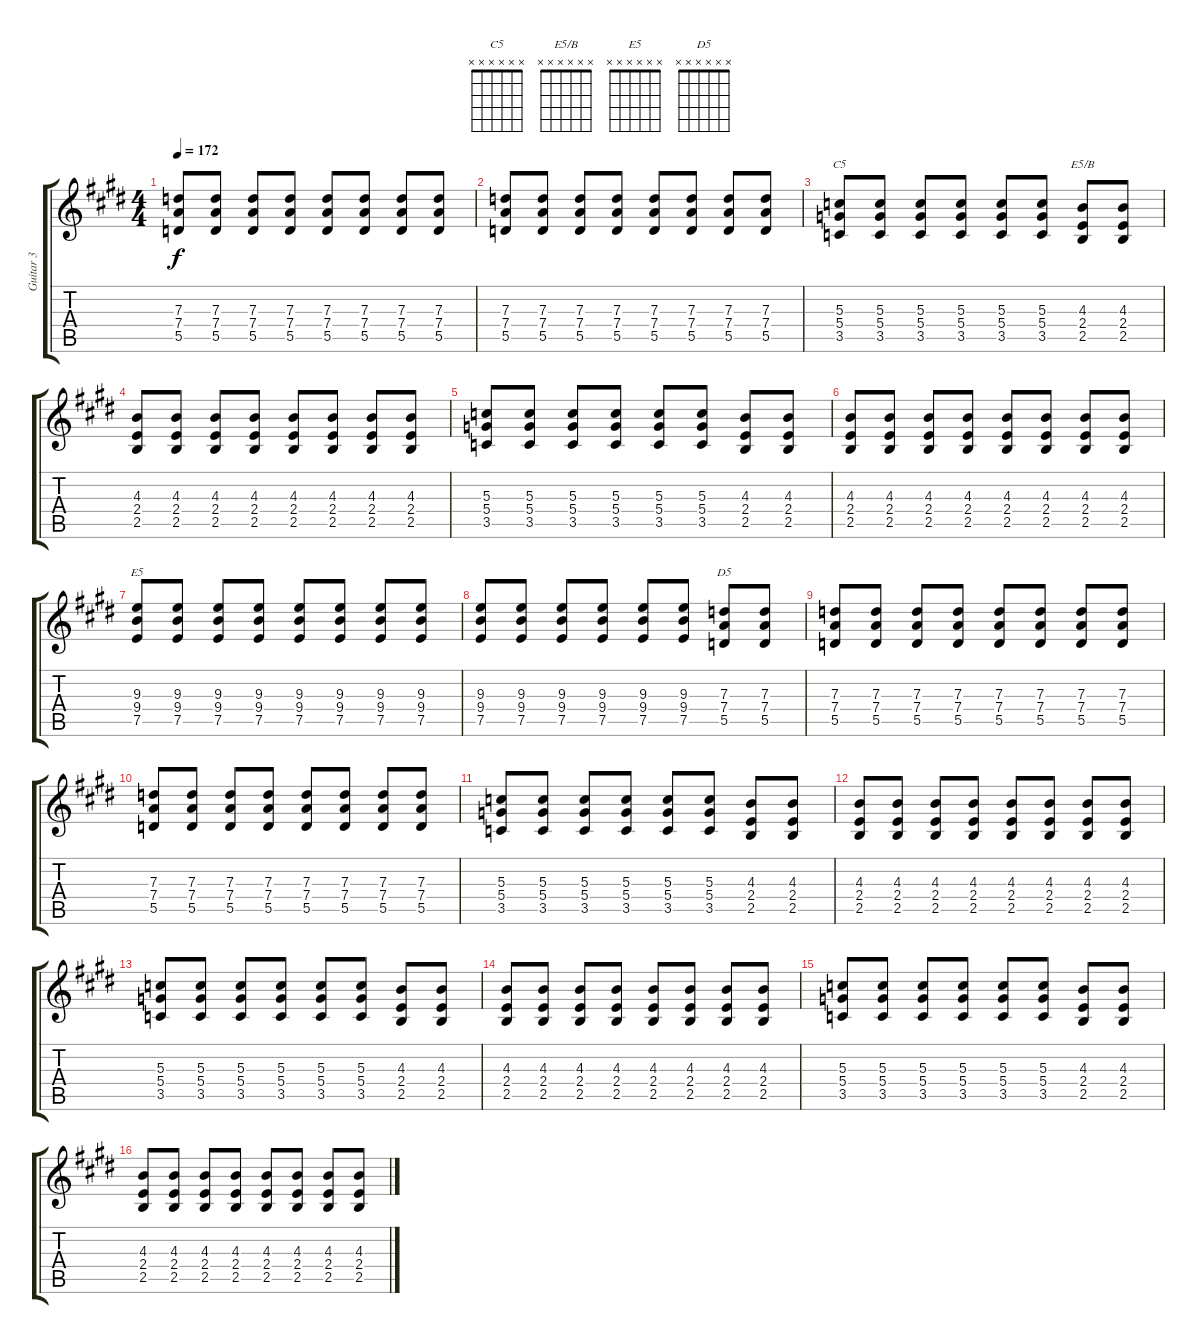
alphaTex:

\track ("Guitar 3" "Guitar 3") {instrument distortionguitar}
\staff {score tabs}
\tuning (E4 B3 G3 D3 A2 E2) {hide}
\chord ("C5" x x x x x x)
\chord ("E5/B" x x x x x x)
\chord ("E5" x x x x x x)
\chord ("D5" x x x x x x)
\ts (4 4)
\tempo 172
\clef g2
\ks e
(7.3 7.4 5.5).8{dy f} (7.3 7.4 5.5).8 (7.3 7.4 5.5).8 (7.3 7.4 5.5).8 (7.3 7.4 5.5).8 (7.3 7.4 5.5).8 (7.3 7.4 5.5).8 (7.3 7.4 5.5).8 |
(7.3 7.4 5.5).8 (7.3 7.4 5.5).8 (7.3 7.4 5.5).8 (7.3 7.4 5.5).8 (7.3 7.4 5.5).8 (7.3 7.4 5.5).8 (7.3 7.4 5.5).8 (7.3 7.4 5.5).8 |
(5.3 5.4 3.5).8{ch "C5"} (5.3 5.4 3.5).8 (5.3 5.4 3.5).8 (5.3 5.4 3.5).8 (5.3 5.4 3.5).8 (5.3 5.4 3.5).8 (4.3 2.4 2.5).8{ch "E5/B"} (4.3 2.4 2.5).8 |
(4.3 2.4 2.5).8 (4.3 2.4 2.5).8 (4.3 2.4 2.5).8 (4.3 2.4 2.5).8 (4.3 2.4 2.5).8 (4.3 2.4 2.5).8 (4.3 2.4 2.5).8 (4.3 2.4 2.5).8 |
(5.3 5.4 3.5).8 (5.3 5.4 3.5).8 (5.3 5.4 3.5).8 (5.3 5.4 3.5).8 (5.3 5.4 3.5).8 (5.3 5.4 3.5).8 (4.3 2.4 2.5).8 (4.3 2.4 2.5).8 |
(4.3 2.4 2.5).8 (4.3 2.4 2.5).8 (4.3 2.4 2.5).8 (4.3 2.4 2.5).8 (4.3 2.4 2.5).8 (4.3 2.4 2.5).8 (4.3 2.4 2.5).8 (4.3 2.4 2.5).8 |
(9.3 9.4 7.5).8{ch "E5"} (9.3 9.4 7.5).8 (9.3 9.4 7.5).8 (9.3 9.4 7.5).8 (9.3 9.4 7.5).8 (9.3 9.4 7.5).8 (9.3 9.4 7.5).8 (9.3 9.4 7.5).8 |
(9.3 9.4 7.5).8 (9.3 9.4 7.5).8 (9.3 9.4 7.5).8 (9.3 9.4 7.5).8 (9.3 9.4 7.5).8 (9.3 9.4 7.5).8 (7.3 7.4 5.5).8{ch "D5"} (7.3 7.4 5.5).8 |
(7.3 7.4 5.5).8 (7.3 7.4 5.5).8 (7.3 7.4 5.5).8 (7.3 7.4 5.5).8 (7.3 7.4 5.5).8 (7.3 7.4 5.5).8 (7.3 7.4 5.5).8 (7.3 7.4 5.5).8 |
(7.3 7.4 5.5).8 (7.3 7.4 5.5).8 (7.3 7.4 5.5).8 (7.3 7.4 5.5).8 (7.3 7.4 5.5).8 (7.3 7.4 5.5).8 (7.3 7.4 5.5).8 (7.3 7.4 5.5).8 |
(5.3 5.4 3.5).8 (5.3 5.4 3.5).8 (5.3 5.4 3.5).8 (5.3 5.4 3.5).8 (5.3 5.4 3.5).8 (5.3 5.4 3.5).8 (4.3 2.4 2.5).8 (4.3 2.4 2.5).8 |
(4.3 2.4 2.5).8 (4.3 2.4 2.5).8 (4.3 2.4 2.5).8 (4.3 2.4 2.5).8 (4.3 2.4 2.5).8 (4.3 2.4 2.5).8 (4.3 2.4 2.5).8 (4.3 2.4 2.5).8 |
(5.3 5.4 3.5).8 (5.3 5.4 3.5).8 (5.3 5.4 3.5).8 (5.3 5.4 3.5).8 (5.3 5.4 3.5).8 (5.3 5.4 3.5).8 (4.3 2.4 2.5).8 (4.3 2.4 2.5).8 |
(4.3 2.4 2.5).8 (4.3 2.4 2.5).8 (4.3 2.4 2.5).8 (4.3 2.4 2.5).8 (4.3 2.4 2.5).8 (4.3 2.4 2.5).8 (4.3 2.4 2.5).8 (4.3 2.4 2.5).8 |
(5.3 5.4 3.5).8 (5.3 5.4 3.5).8 (5.3 5.4 3.5).8 (5.3 5.4 3.5).8 (5.3 5.4 3.5).8 (5.3 5.4 3.5).8 (4.3 2.4 2.5).8 (4.3 2.4 2.5).8 |
(4.3 2.4 2.5).8 (4.3 2.4 2.5).8 (4.3 2.4 2.5).8 (4.3 2.4 2.5).8 (4.3 2.4 2.5).8 (4.3 2.4 2.5).8 (4.3 2.4 2.5).8 (4.3 2.4 2.5).8
